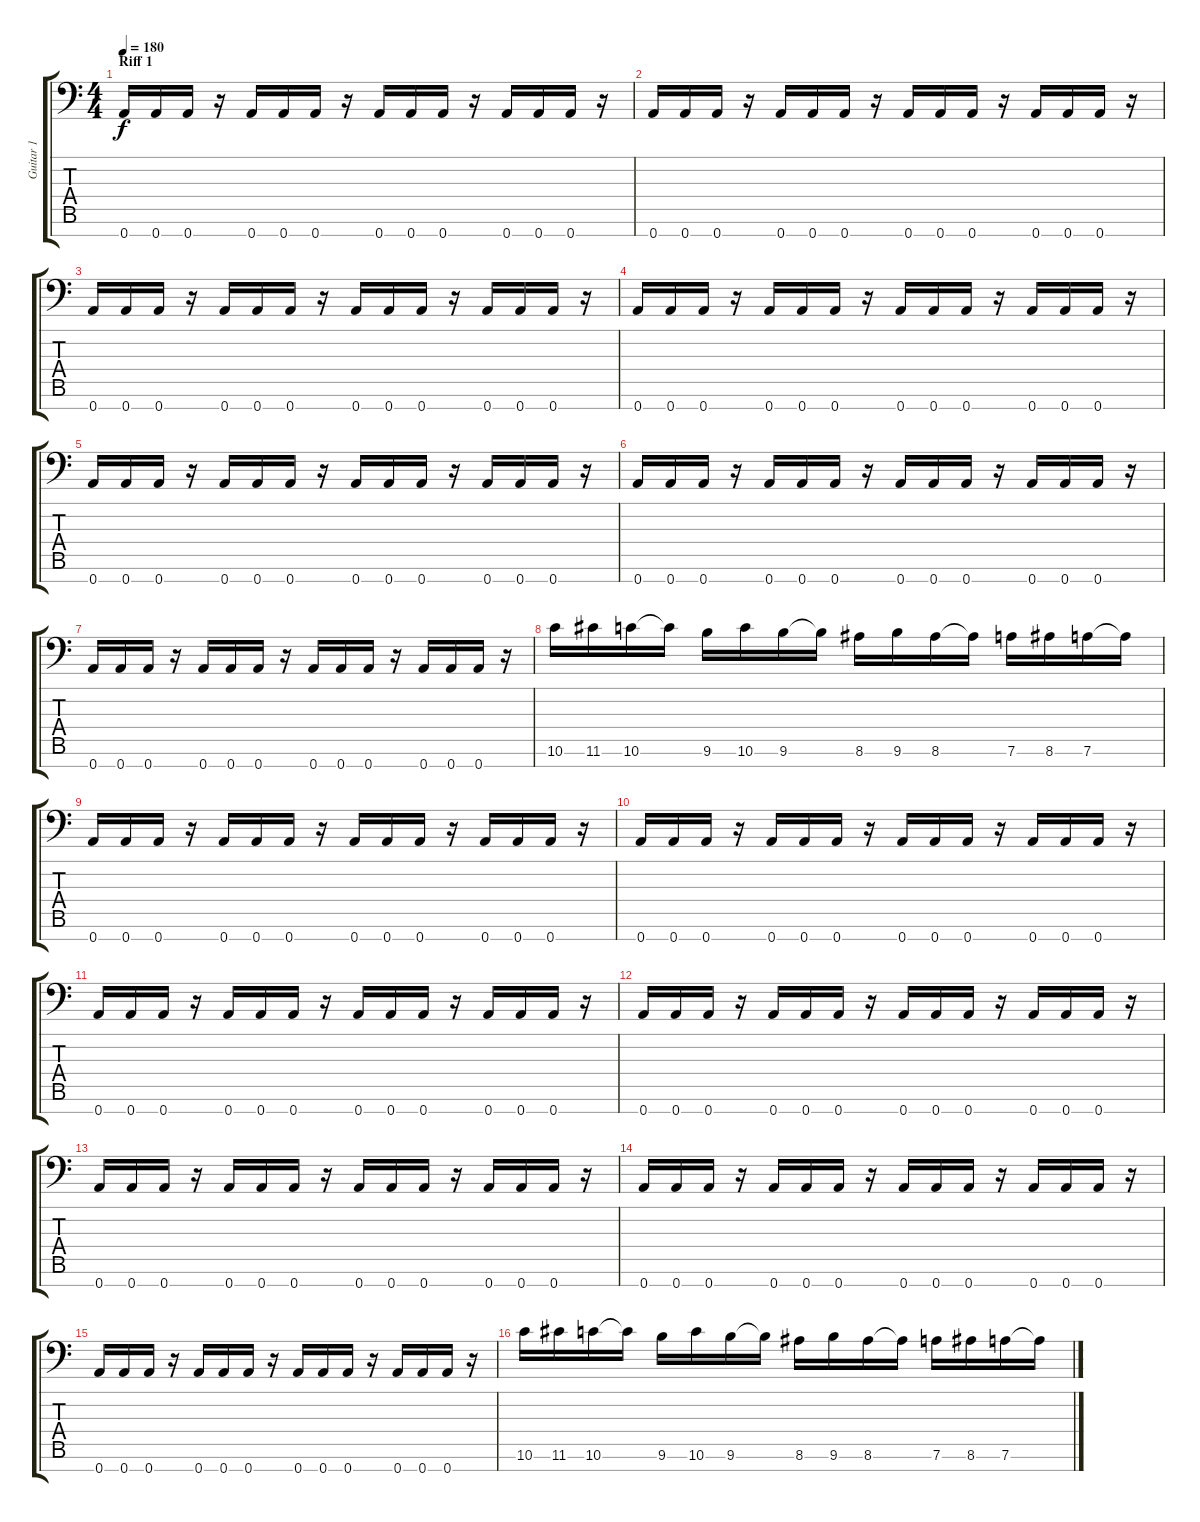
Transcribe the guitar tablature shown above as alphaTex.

\track ("Guitar 1" "Guitar 1") {instrument distortionguitar}
\staff {score tabs}
\tuning (D4 A3 F3 C3 G2 D2 A1) {hide}
\ts (4 4)
\section ("" "Riff 1")
\tempo 180
\clef f4
\ks c
0.7.16{dy f} 0.7.16 0.7.16 r.16 0.7.16 0.7.16 0.7.16 r.16 0.7.16 0.7.16 0.7.16 r.16 0.7.16 0.7.16 0.7.16 r.16 |
0.7.16 0.7.16 0.7.16 r.16 0.7.16 0.7.16 0.7.16 r.16 0.7.16 0.7.16 0.7.16 r.16 0.7.16 0.7.16 0.7.16 r.16 |
0.7.16 0.7.16 0.7.16 r.16 0.7.16 0.7.16 0.7.16 r.16 0.7.16 0.7.16 0.7.16 r.16 0.7.16 0.7.16 0.7.16 r.16 |
0.7.16 0.7.16 0.7.16 r.16 0.7.16 0.7.16 0.7.16 r.16 0.7.16 0.7.16 0.7.16 r.16 0.7.16 0.7.16 0.7.16 r.16 |
0.7.16 0.7.16 0.7.16 r.16 0.7.16 0.7.16 0.7.16 r.16 0.7.16 0.7.16 0.7.16 r.16 0.7.16 0.7.16 0.7.16 r.16 |
0.7.16 0.7.16 0.7.16 r.16 0.7.16 0.7.16 0.7.16 r.16 0.7.16 0.7.16 0.7.16 r.16 0.7.16 0.7.16 0.7.16 r.16 |
0.7.16 0.7.16 0.7.16 r.16 0.7.16 0.7.16 0.7.16 r.16 0.7.16 0.7.16 0.7.16 r.16 0.7.16 0.7.16 0.7.16 r.16 |
10.6.16 11.6.16 10.6.16 10.6{t}.16 9.6.16 10.6.16 9.6.16 9.6{t}.16 8.6.16 9.6.16 8.6.16 8.6{t}.16 7.6.16 8.6.16 7.6.16 7.6{t}.16 |
0.7.16 0.7.16 0.7.16 r.16 0.7.16 0.7.16 0.7.16 r.16 0.7.16 0.7.16 0.7.16 r.16 0.7.16 0.7.16 0.7.16 r.16 |
0.7.16 0.7.16 0.7.16 r.16 0.7.16 0.7.16 0.7.16 r.16 0.7.16 0.7.16 0.7.16 r.16 0.7.16 0.7.16 0.7.16 r.16 |
0.7.16 0.7.16 0.7.16 r.16 0.7.16 0.7.16 0.7.16 r.16 0.7.16 0.7.16 0.7.16 r.16 0.7.16 0.7.16 0.7.16 r.16 |
0.7.16 0.7.16 0.7.16 r.16 0.7.16 0.7.16 0.7.16 r.16 0.7.16 0.7.16 0.7.16 r.16 0.7.16 0.7.16 0.7.16 r.16 |
0.7.16 0.7.16 0.7.16 r.16 0.7.16 0.7.16 0.7.16 r.16 0.7.16 0.7.16 0.7.16 r.16 0.7.16 0.7.16 0.7.16 r.16 |
0.7.16 0.7.16 0.7.16 r.16 0.7.16 0.7.16 0.7.16 r.16 0.7.16 0.7.16 0.7.16 r.16 0.7.16 0.7.16 0.7.16 r.16 |
0.7.16 0.7.16 0.7.16 r.16 0.7.16 0.7.16 0.7.16 r.16 0.7.16 0.7.16 0.7.16 r.16 0.7.16 0.7.16 0.7.16 r.16 |
10.6.16 11.6.16 10.6.16 10.6{t}.16 9.6.16 10.6.16 9.6.16 9.6{t}.16 8.6.16 9.6.16 8.6.16 8.6{t}.16 7.6.16 8.6.16 7.6.16 7.6{t}.16
